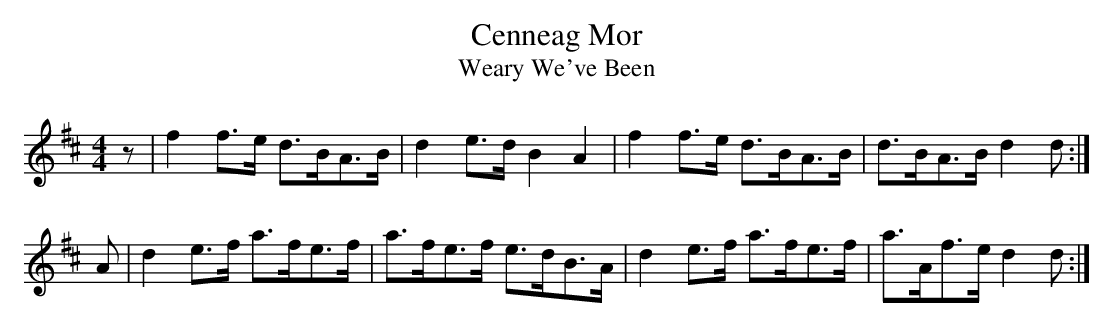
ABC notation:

X:1
T:Cenneag Mor
T:Weary We've Been
L:1/8
M:4/4
K:D
z | f2 f>e d>BA>B | d2 e>d B2 A2  | f2 f>e d>BA>B | d>BA>B d2 d :|
A | d2 e>f a>fe>f | a>fe>f e>dB>A | d2 e>f a>fe>f | a>Af>e d2 d :|]
